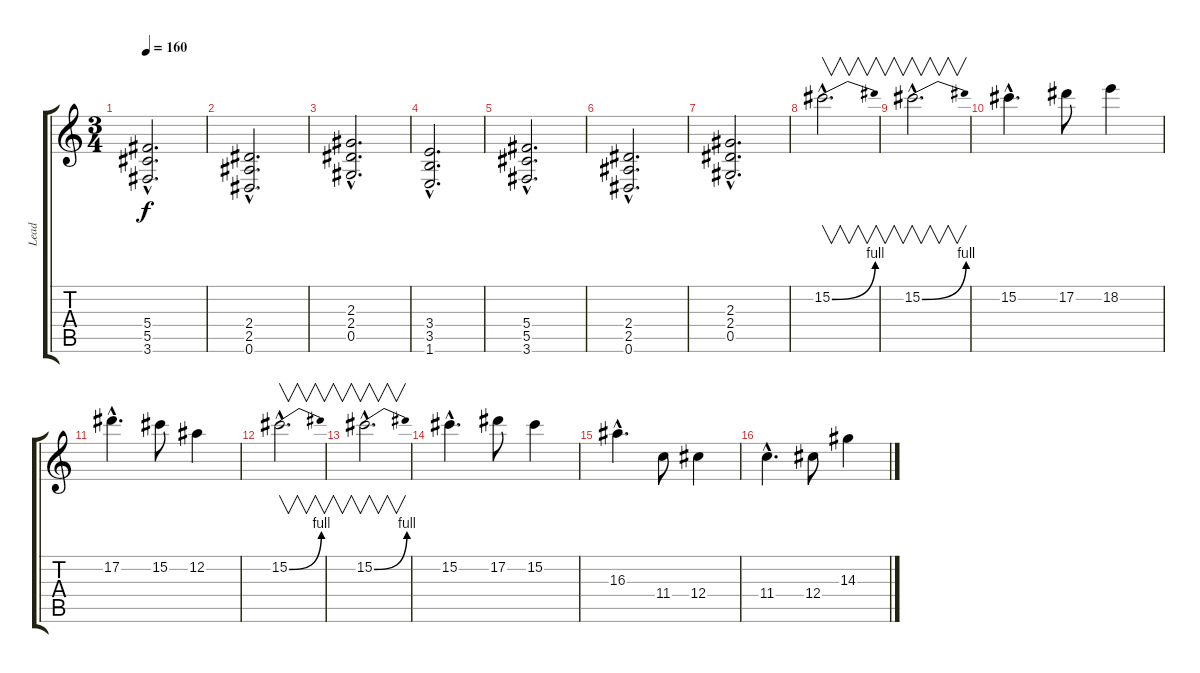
\track ("Lead" "Lead") {instrument distortionguitar}
\staff {score tabs}
\tuning (Eb4 Bb3 Gb3 Db3 Ab2 Eb2) {hide}
\ts (3 4)
\tempo 160
\clef g2
\ks c
(5.4{hac} 5.5{hac} 3.6{hac}).2{d dy f} |
(2.4{hac} 2.5{hac} 0.6{hac}).2{d} |
(2.3{hac} 2.4{hac} 0.5{hac}).2{d} |
(3.4{hac} 3.5{hac} 1.6{hac}).2{d} |
(5.4{hac} 5.5{hac} 3.6{hac}).2{d} |
(2.4{hac} 2.5{hac} 0.6{hac}).2{d} |
(2.3{hac} 2.4{hac} 0.5{hac}).2{d} |
15.2{be (bend 0 0 60 4) hac}.2{v d} |
15.2{be (bend 0 0 60 4) hac}.2{v d} |
15.2{hac}.4{d} 17.2.8 18.2.4 |
17.2{hac}.4{d} 15.2.8 12.2.4 |
15.2{be (bend 0 0 60 4) hac}.2{v d} |
15.2{be (bend 0 0 60 4) hac}.2{v d} |
15.2{hac}.4{d} 17.2.8 15.2.4 |
16.3{hac}.4{d} 11.4.8 12.4.4 |
11.4{hac}.4{d} 12.4.8 14.3.4
